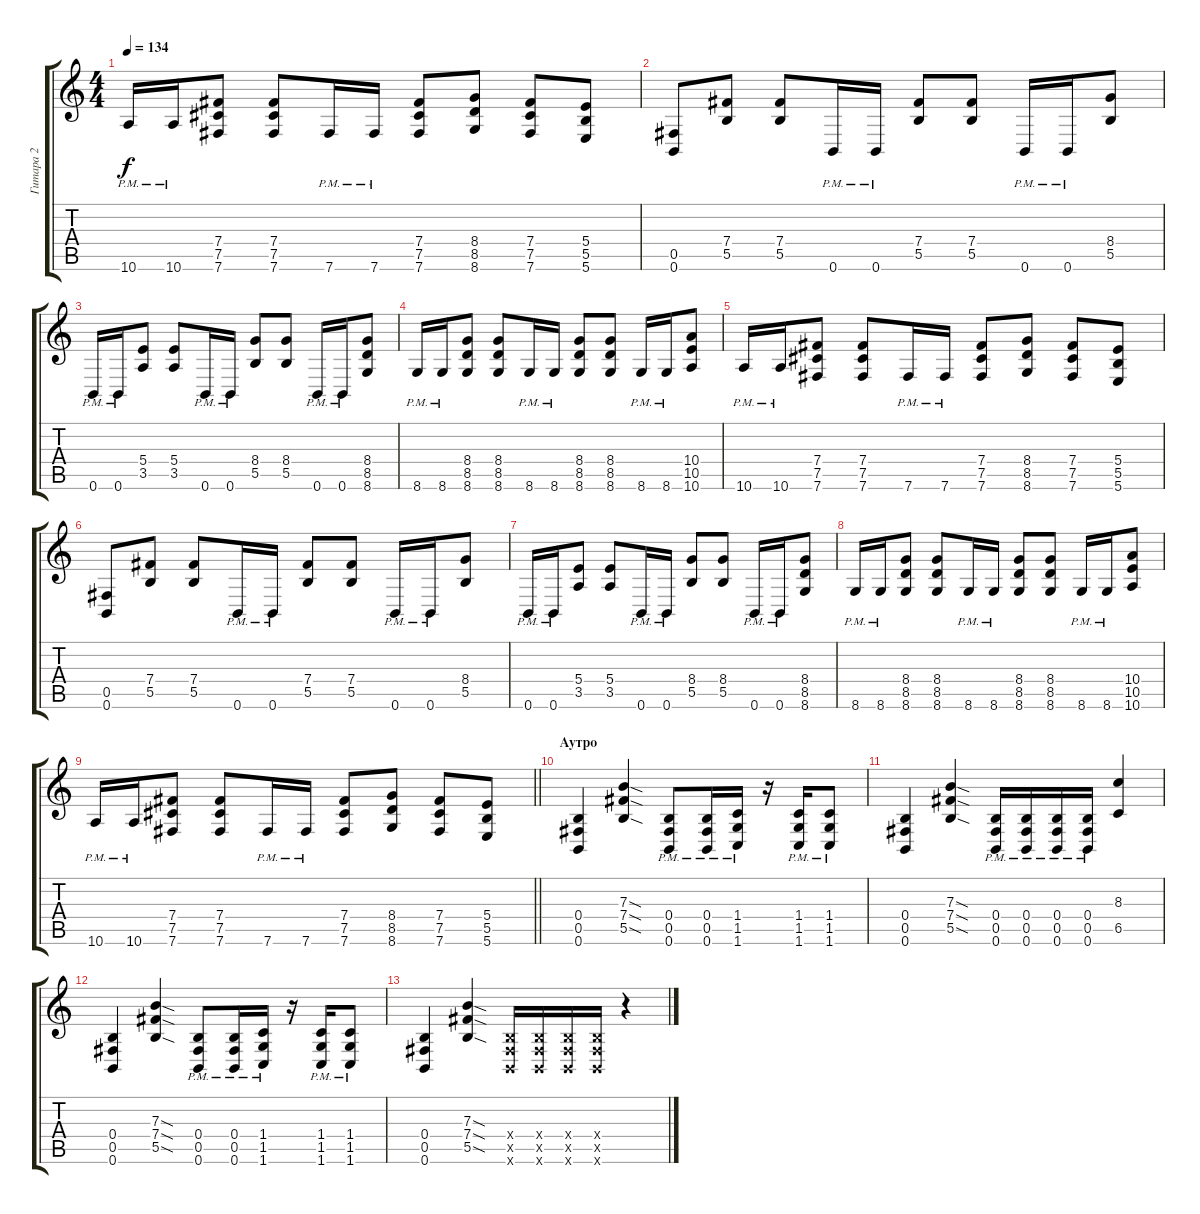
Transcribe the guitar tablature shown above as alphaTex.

\track ("Гитара 2" "Гитара 2") {instrument distortionguitar}
\staff {score tabs}
\tuning (Db4 Ab3 E3 B2 Gb2 B1) {hide}
\ts (4 4)
\tempo 134
\clef g2
\ks c
10.6{pm}.16{dy f} 10.6{pm}.16 (7.4 7.5 7.6).8 (7.4 7.5 7.6).8 7.6{pm}.16 7.6{pm}.16 (7.4 7.5 7.6).8 (8.4 8.5 8.6).8 (7.4 7.5 7.6).8 (5.4 5.5 5.6).8 |
(0.5 0.6).8 (7.4 5.5).8 (7.4 5.5).8 0.6{pm}.16 0.6{pm}.16 (7.4 5.5).8 (7.4 5.5).8 0.6{pm}.16 0.6{pm}.16 (8.4 5.5).8 |
0.6{pm}.16 0.6{pm}.16 (5.4 3.5).8 (5.4 3.5).8 0.6{pm}.16 0.6{pm}.16 (8.4 5.5).8 (8.4 5.5).8 0.6{pm}.16 0.6{pm}.16 (8.4 8.5 8.6).8 |
8.6{pm}.16 8.6{pm}.16 (8.4 8.5 8.6).8 (8.4 8.5 8.6).8 8.6{pm}.16 8.6{pm}.16 (8.4 8.5 8.6).8 (8.4 8.5 8.6).8 8.6{pm}.16 8.6{pm}.16 (10.4 10.5 10.6).8 |
10.6{pm}.16 10.6{pm}.16 (7.4 7.5 7.6).8 (7.4 7.5 7.6).8 7.6{pm}.16 7.6{pm}.16 (7.4 7.5 7.6).8 (8.4 8.5 8.6).8 (7.4 7.5 7.6).8 (5.4 5.5 5.6).8 |
(0.5 0.6).8 (7.4 5.5).8 (7.4 5.5).8 0.6{pm}.16 0.6{pm}.16 (7.4 5.5).8 (7.4 5.5).8 0.6{pm}.16 0.6{pm}.16 (8.4 5.5).8 |
0.6{pm}.16 0.6{pm}.16 (5.4 3.5).8 (5.4 3.5).8 0.6{pm}.16 0.6{pm}.16 (8.4 5.5).8 (8.4 5.5).8 0.6{pm}.16 0.6{pm}.16 (8.4 8.5 8.6).8 |
8.6{pm}.16 8.6{pm}.16 (8.4 8.5 8.6).8 (8.4 8.5 8.6).8 8.6{pm}.16 8.6{pm}.16 (8.4 8.5 8.6).8 (8.4 8.5 8.6).8 8.6{pm}.16 8.6{pm}.16 (10.4 10.5 10.6).8 |
\barLineRight lightlight
10.6{pm}.16 10.6{pm}.16 (7.4 7.5 7.6).8 (7.4 7.5 7.6).8 7.6{pm}.16 7.6{pm}.16 (7.4 7.5 7.6).8 (8.4 8.5 8.6).8 (7.4 7.5 7.6).8 (5.4 5.5 5.6).8 |
\section ("" "Аутро")
(0.4 0.5 0.6).4 (7.3{sod} 7.4{sod} 5.5{sod}).4 (0.4{pm} 0.5{pm} 0.6{pm}).8 (0.4{pm} 0.5{pm} 0.6{pm}).16 (1.4{pm} 1.5{pm} 1.6{pm}).16 r.16 (1.4{pm} 1.5{pm} 1.6{pm}).16 (1.4{pm} 1.5{pm} 1.6{pm}).8 |
(0.4 0.5 0.6).4 (7.3{sod} 7.4{sod} 5.5{sod}).4 (0.4{pm} 0.5{pm} 0.6{pm}).16 (0.4{pm} 0.5{pm} 0.6{pm}).16 (0.4{pm} 0.5{pm} 0.6{pm}).16 (0.4 0.5 0.6{pm}).16 (8.3 6.5).4 |
(0.4 0.5 0.6).4 (7.3{sod} 7.4{sod} 5.5{sod}).4 (0.4{pm} 0.5{pm} 0.6{pm}).8 (0.4{pm} 0.5{pm} 0.6{pm}).16 (1.4{pm} 1.5{pm} 1.6{pm}).16 r.16 (1.4{pm} 1.5{pm} 1.6{pm}).16 (1.4{pm} 1.5{pm} 1.6{pm}).8 |
(0.4 0.5 0.6).4 (7.3{sod} 7.4{sod} 5.5{sod}).4 (0.4{x} 0.5{x} 0.6{x}).16 (0.4{x} 0.5{x} 0.6{x}).16 (0.4{x} 0.5{x} 0.6{x}).16 (0.4{x} 0.5{x} 0.6{x}).16 r.4
